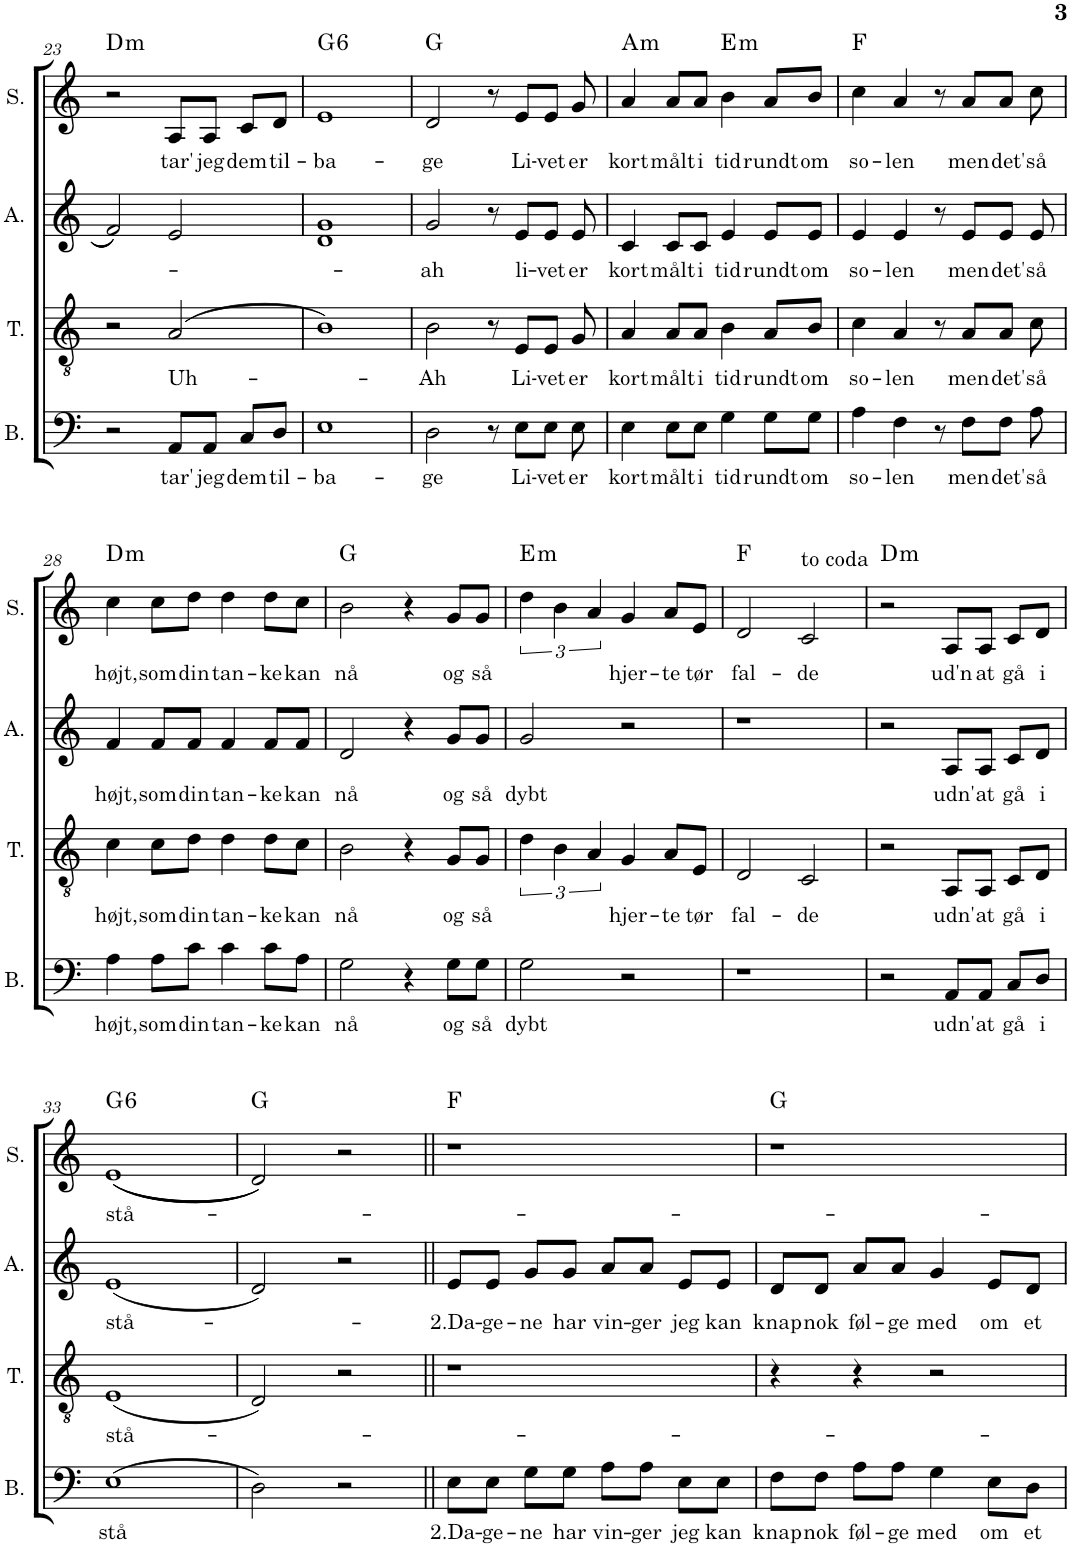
**kern	**text	**kern	**text	**kern	**text	**kern	**text	**harte
*part4	*part4	*part3	*part3	*part2	*part2	*part1	*part1	*part1
*staff4	*staff4	*staff3	*staff3	*staff2	*staff2	*staff1	*staff1	*
*I"Bass	*	*I"Tenor	*	*I"Alto	*	*I"Soprano	*	*
*I'B.	*	*I'T.	*	*I'A.	*	*I'S.	*	*
!!LO:PB:g=z
*clefF4	*	*clefGv2	*	*clefG2	*	*clefG2	*	*
*k[]	*	*k[]	*	*k[]	*	*k[]	*	*
*M2/2	*	*M2/2	*	*M2/2	*	*M2/2	*	*
*met(c|)	*	*met(c|)	*	*met(c|)	*	*met(c|)	*	*
=23	=23	=23	=23	=23	=23	=23	=23	=23
!	!	!	!	!	!	!	!	!LO:H:kt=m
2r	.	2r	.	2f/	.	2r	.	D:min
!	!LO:LY:b	!	!LO:LY:b	!	!	!	!LO:LY:b	!
8AA/L	-tar'	(2A/	Uh-	2e/	.	8A/L	tar'	.
!	!LO:LY:b	!	!	!	!	!	!LO:LY:b	!
8AA/J	jeg	.	.	.	.	8A/J	jeg	.
!	!LO:LY:b	!	!	!	!	!	!LO:LY:b	!
8C/L	dem	.	.	.	.	8c/L	dem	.
!	!LO:LY:b	!	!	!	!	!	!LO:LY:b	!
8D/J	til-	.	.	.	.	8d/J	til-	.
=24	=24	=24	=24	=24	=24	=24	=24	=24
!	!LO:LY:b	!	!	!	!	!	!LO:LY:b	!LO:H:kt=6
1E	-ba-	1B)	.	1d 1g	.	1e	-ba-	G:maj6
=25	=25	=25	=25	=25	=25	=25	=25	=25
!	!LO:LY:b	!	!LO:LY:b	!	!LO:LY:b	!	!LO:LY:b	!
2D\	-ge	2B\	-Ah	2g/	-ah	2d/	-ge	G:maj
8r	.	8r	.	8r	.	8r	.	.
!	!LO:LY:b	!	!LO:LY:b	!	!LO:LY:b	!	!LO:LY:b	!
8E\L	Li-	8E/L	Li-	8e/L	li-	8e/L	Li-	.
!	!LO:LY:b	!	!LO:LY:b	!	!LO:LY:b	!	!LO:LY:b	!
8E\J	-vet	8E/J	-vet	8e/J	-vet	8e/J	-vet	.
!	!LO:LY:b	!	!LO:LY:b	!	!LO:LY:b	!	!LO:LY:b	!
8E\	er	8G/	er	8e/	er	8g/	er	.
=26	=26	=26	=26	=26	=26	=26	=26	=26
!	!LO:LY:b	!	!LO:LY:b	!	!LO:LY:b	!	!LO:LY:b	!LO:H:kt=m
4E\	kort	4A/	kort	4c/	kort	4a/	kort	A:min
!	!LO:LY:b	!	!LO:LY:b	!	!LO:LY:b	!	!LO:LY:b	!
8E\L	målt	8A/L	målt	8c/L	målt	8a/L	målt	.
!	!LO:LY:b	!	!LO:LY:b	!	!LO:LY:b	!	!LO:LY:b	!
8E\J	i	8A/J	i	8c/J	i	8a/J	i	.
!	!LO:LY:b	!	!LO:LY:b	!	!LO:LY:b	!	!LO:LY:b	!LO:H:kt=m
4G\	tid	4B\	tid	4e/	tid	4b\	tid	E:min
!	!LO:LY:b	!	!LO:LY:b	!	!LO:LY:b	!	!LO:LY:b	!
8G\L	rundt	8A/L	rundt	8e/L	rundt	8a/L	rundt	.
!	!LO:LY:b	!	!LO:LY:b	!	!LO:LY:b	!	!LO:LY:b	!
8G\J	om	8B/J	om	8e/J	om	8b/J	om	.
=27	=27	=27	=27	=27	=27	=27	=27	=27
!	!LO:LY:b	!	!LO:LY:b	!	!LO:LY:b	!	!LO:LY:b	!
4A\	so-	4c\	so-	4e/	so-	4cc\	so-	F:maj
!	!LO:LY:b	!	!LO:LY:b	!	!LO:LY:b	!	!LO:LY:b	!
4F\	-len	4A/	-len	4e/	-len	4a/	-len	.
8r	.	8r	.	8r	.	8r	.	.
!	!LO:LY:b	!	!LO:LY:b	!	!LO:LY:b	!	!LO:LY:b	!
8F\L	men	8A/L	men	8e/L	men	8a/L	men	.
!	!LO:LY:b	!	!LO:LY:b	!	!LO:LY:b	!	!LO:LY:b	!
8F\J	det'	8A/J	det'	8e/J	det'	8a/J	det'	.
!	!LO:LY:b	!	!LO:LY:b	!	!LO:LY:b	!	!LO:LY:b	!
8A\	så	8c\	så	8e/	så	8cc\	så	.
!!LO:LB:g=z
=28	=28	=28	=28	=28	=28	=28	=28	=28
!	!LO:LY:b	!	!LO:LY:b	!	!LO:LY:b	!	!LO:LY:b	!LO:H:kt=m
4A\	højt,	4c\	højt,	4f/	højt,	4cc\	højt,	D:min
!	!LO:LY:b	!	!LO:LY:b	!	!LO:LY:b	!	!LO:LY:b	!
8A\L	som	8c\L	som	8f/L	som	8cc\L	som	.
!	!LO:LY:b	!	!LO:LY:b	!	!LO:LY:b	!	!LO:LY:b	!
8c\J	din	8d\J	din	8f/J	din	8dd\J	din	.
!	!LO:LY:b	!	!LO:LY:b	!	!LO:LY:b	!	!LO:LY:b	!
4c\	tan-	4d\	tan-	4f/	tan-	4dd\	tan-	.
!	!LO:LY:b	!	!LO:LY:b	!	!LO:LY:b	!	!LO:LY:b	!
8c\L	-ke	8d\L	-ke	8f/L	-ke	8dd\L	-ke	.
!	!LO:LY:b	!	!LO:LY:b	!	!LO:LY:b	!	!LO:LY:b	!
8A\J	kan	8c\J	kan	8f/J	kan	8cc\J	kan	.
=29	=29	=29	=29	=29	=29	=29	=29	=29
!	!LO:LY:b	!	!LO:LY:b	!	!LO:LY:b	!	!LO:LY:b	!
2G\	nå	2B\	nå	2d/	nå	2b\	nå	G:maj
4r	.	4r	.	4r	.	4r	.	.
!	!LO:LY:b	!	!LO:LY:b	!	!LO:LY:b	!	!LO:LY:b	!
8G\L	og	8G/L	og	8g/L	og	8g/L	og	.
!	!LO:LY:b	!	!LO:LY:b	!	!LO:LY:b	!	!LO:LY:b	!
8G\J	så	8G/J	så	8g/J	så	8g/J	så	.
=30	=30	=30	=30	=30	=30	=30	=30	=30
!	!LO:LY:b	!	!	!	!LO:LY:b	!	!	!LO:H:kt=m
2G\	dybt	6d\	.	2g/	dybt	6dd\	.	E:min
.	.	6B\	.	.	.	6b\	.	.
.	.	6A/	.	.	.	6a/	.	.
!	!	!	!LO:LY:b	!	!	!	!LO:LY:b	!
2r	.	4G/	hjer-	2r	.	4g/	hjer-	.
!	!	!	!LO:LY:b	!	!	!	!LO:LY:b	!
.	.	8A/L	-te	.	.	8a/L	-te	.
!	!	!	!LO:LY:b	!	!	!	!LO:LY:b	!
.	.	8E/J	tør	.	.	8e/J	tør	.
=31	=31	=31	=31	=31	=31	=31	=31	=31
!	!	!	!LO:LY:b	!	!	!	!LO:LY:b	!
1r	.	2D/	fal-	1r	.	2d/	fal-	F:maj
!	!	!	!LO:LY:b	!	!	!	!LO:LY:b	!
.	.	2C/	-de	.	.	2c/	-de	.
=32	=32	=32	=32	=32	=32	=32	=32	=32
!	!	!	!	!	!	!	!	!LO:H:kt=m
2r	.	2r	.	2r	.	2r	.	D:min
!	!LO:LY:b	!	!LO:LY:b	!	!LO:LY:b	!	!LO:LY:b	!
8AA/L	udn'	8AA/L	udn'	8A/L	udn'	8A/L	ud'n	.
!	!LO:LY:b	!	!LO:LY:b	!	!LO:LY:b	!	!LO:LY:b	!
8AA/J	at	8AA/J	at	8A/J	at	8A/J	at	.
!	!LO:LY:b	!	!LO:LY:b	!	!LO:LY:b	!	!LO:LY:b	!
8C/L	gå	8C/L	gå	8c/L	gå	8c/L	gå	.
!	!LO:LY:b	!	!LO:LY:b	!	!LO:LY:b	!	!LO:LY:b	!
8D/J	i	8D/J	i	8d/J	i	8d/J	i	.
!!LO:LB:g=z
=33	=33	=33	=33	=33	=33	=33	=33	=33
!	!LO:LY:b	!	!LO:LY:b	!	!LO:LY:b	!	!LO:LY:b	!LO:H:kt=6
(1E	stå	(1E	stå-	(1e	stå-	((1e	stå-	G:maj6
=34	=34	=34	=34	=34	=34	=34	=34	=34
2D\)	.	2D/)	.	2d/)	.	2d/))	.	G:maj
2r	.	2r	.	2r	.	2r	.	.
=35||	=35||	=35||	=35||	=35||	=35||	=35||	=35||	=35||
!	!LO:LY:b	!	!	!	!LO:LY:b	!	!	!
8E\L	2.Da-	1r	.	8e/L	-2.Da-	1r	.	F:maj
!	!LO:LY:b	!	!	!	!LO:LY:b	!	!	!
8E\J	-ge-	.	.	8e/J	-ge-	.	.	.
!	!LO:LY:b	!	!	!	!LO:LY:b	!	!	!
8G\L	-ne	.	.	8g/L	-ne	.	.	.
!	!LO:LY:b	!	!	!	!LO:LY:b	!	!	!
8G\J	har	.	.	8g/J	har	.	.	.
!	!LO:LY:b	!	!	!	!LO:LY:b	!	!	!
8A\L	vin-	.	.	8a/L	vin-	.	.	.
!	!LO:LY:b	!	!	!	!LO:LY:b	!	!	!
8A\J	-ger	.	.	8a/J	-ger	.	.	.
!	!LO:LY:b	!	!	!	!LO:LY:b	!	!	!
8E\L	jeg	.	.	8e/L	jeg	.	.	.
!	!LO:LY:b	!	!	!	!LO:LY:b	!	!	!
8E\J	kan	.	.	8e/J	kan	.	.	.
=36	=36	=36	=36	=36	=36	=36	=36	=36
!	!LO:LY:b	!	!	!	!LO:LY:b	!	!	!
8F\L	knap	4r	.	8d/L	knap	1r	.	G:maj
!	!LO:LY:b	!	!	!	!LO:LY:b	!	!	!
8F\J	nok	.	.	8d/J	nok	.	.	.
!	!LO:LY:b	!	!	!	!LO:LY:b	!	!	!
8A\L	føl-	4r	.	8a/L	føl-	.	.	.
!	!LO:LY:b	!	!	!	!LO:LY:b	!	!	!
8A\J	-ge	.	.	8a/J	-ge	.	.	.
!	!LO:LY:b	!	!	!	!LO:LY:b	!	!	!
4G\	med	2r	.	4g/	med	.	.	.
!	!LO:LY:b	!	!	!	!LO:LY:b	!	!	!
8E\L	om	.	.	8e/L	om	.	.	.
!	!LO:LY:b	!	!	!	!LO:LY:b	!	!	!
8D\J	et	.	.	8d/J	et	.	.	.
=	=	=	=	=	=	=	=	=
*-	*-	*-	*-	*-	*-	*-	*-	*-
